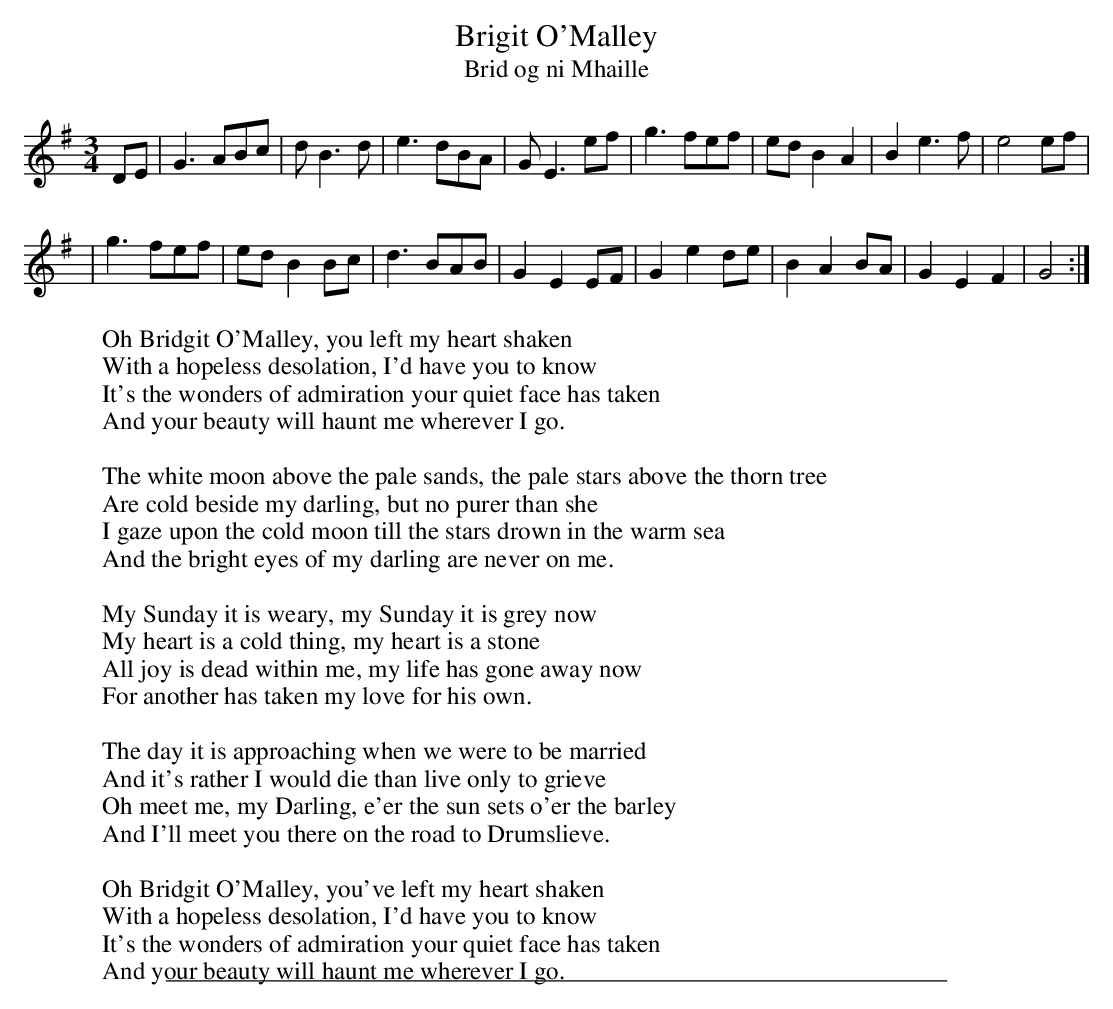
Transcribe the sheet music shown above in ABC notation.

X:1
T: Brigit O'Malley
T: Brid og ni Mhaille
M: 3/4
L: 1/8
K: G Major
DE \
| G3 ABc | d B3 d | e3 dBA | G E3 ef | g3 fef | ed B2 A2 | B2 e3 f | e4 ef |
| g3 fef | ed B2 Bc | d3 BAB | G2 E2 EF | G2 e2 de | B2 A2 BA | G2 E2 F2 | G4 :|]
W: Oh Bridgit O'Malley, you left my heart shaken
W: With a hopeless desolation, I'd have you to know
W: It's the wonders of admiration your quiet face has taken
W: And your beauty will haunt me wherever I go.
W:
W: The white moon above the pale sands, the pale stars above the thorn tree
W: Are cold beside my darling, but no purer than she
W: I gaze upon the cold moon till the stars drown in the warm sea
W: And the bright eyes of my darling are never on me.
W:
W: My Sunday it is weary, my Sunday it is grey now
W: My heart is a cold thing, my heart is a stone
W: All joy is dead within me, my life has gone away now
W: For another has taken my love for his own.
W:
W: The day it is approaching when we were to be married
W: And it's rather I would die than live only to grieve
W: Oh meet me, my Darling, e'er the sun sets o'er the barley
W: And I'll meet you there on the road to Drumslieve.
W:
W: Oh Bridgit O'Malley, you've left my heart shaken
W: With a hopeless desolation, I'd have you to know
W: It's the wonders of admiration your quiet face has taken
W: And your beauty will haunt me wherever I go.
